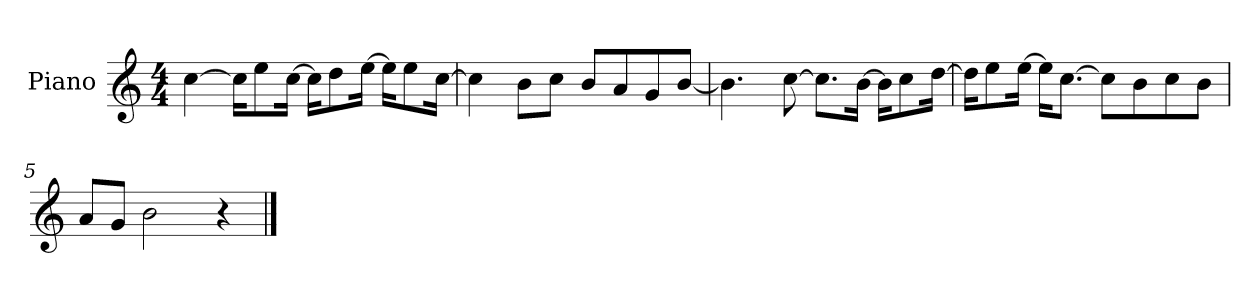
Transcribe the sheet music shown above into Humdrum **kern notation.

**kern
*part1
*staff1
*I"Piano
*I'P-no
*clefG2
*k[]
*M4/4
*MM90
=1
[4cc\
16cc\KL]
8ee\
[16cc\Jk
16cc\KL]
8dd\
[16ee\Jk
16ee\KL]
8ee\
[16cc\Jk
=2
4cc\]
8b\L
8cc\J
8b/L
8a/
8g/
[8b/J
=3
4.b\]
[8cc\
8.cc\L]
[16b\Jk
16b\KL]
8cc\
[16dd\Jk
=4
16dd\KL]
8ee\
[16ee\Jk
16ee\KL]
[8.cc\J
8cc\L]
8b\
8cc\
8b\J
=5
8a/L
8g/J
2b\
4r
==
*-
